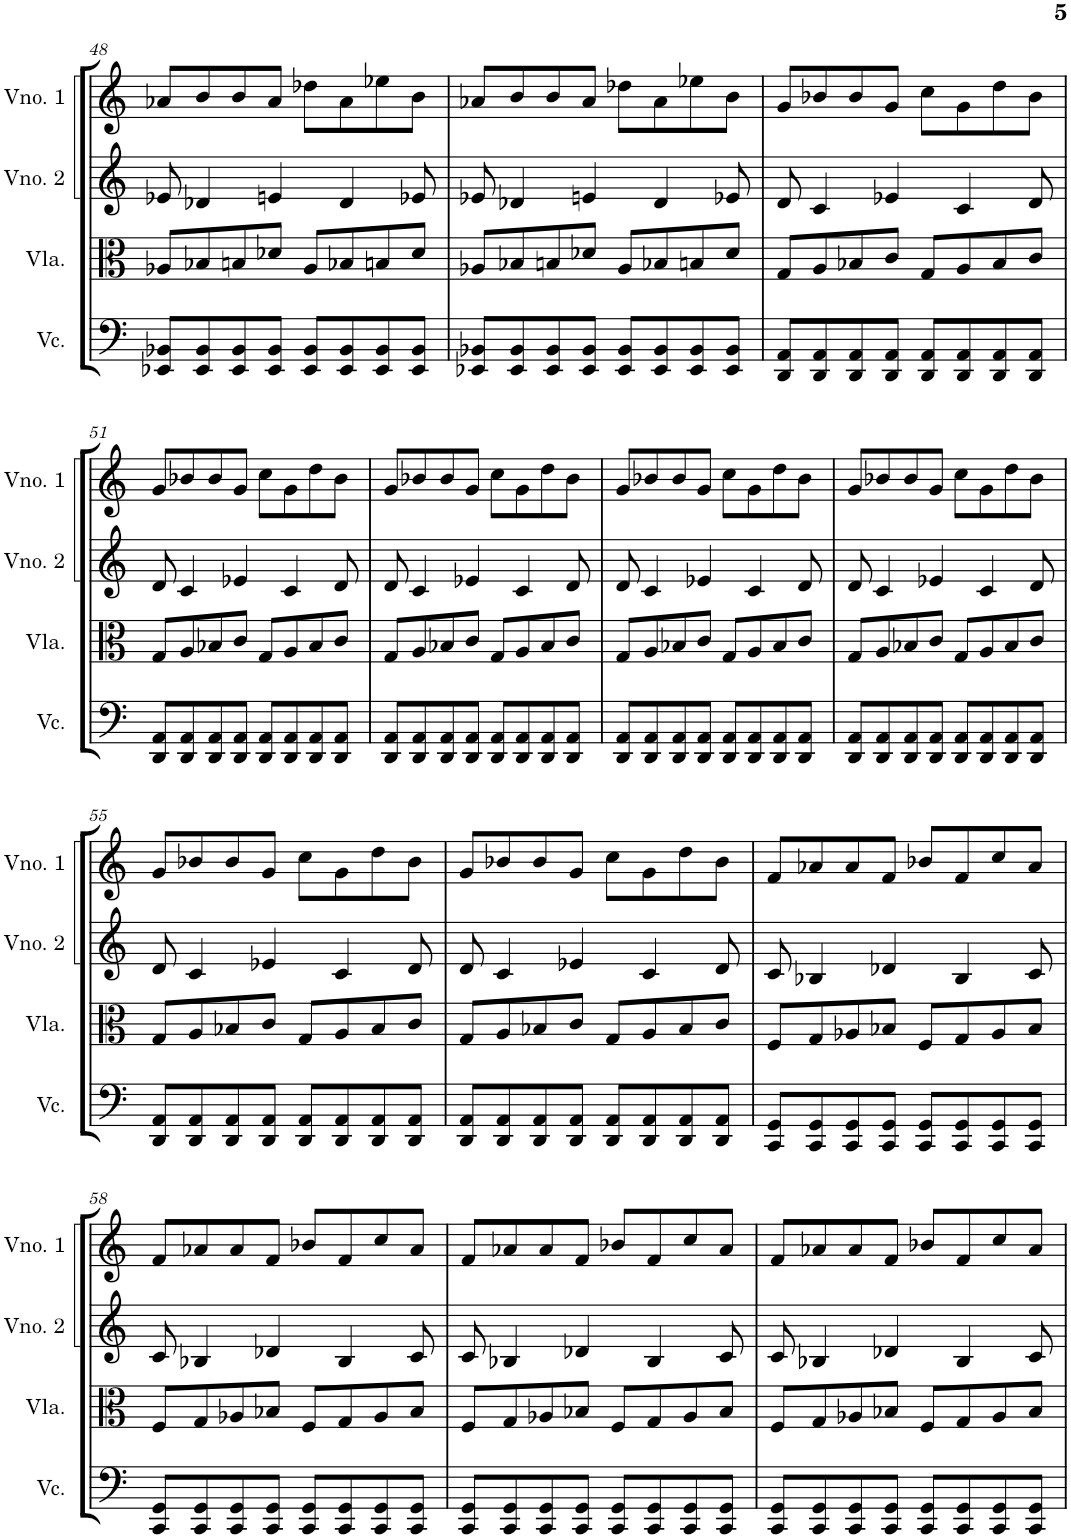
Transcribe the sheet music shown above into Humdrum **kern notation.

**kern	**kern	**kern	**kern
*part4	*part3	*part2	*part1
*staff4	*staff3	*staff2	*staff1
*I"Violoncelo	*I"Viola	*I"Violino 2	*I"Violino 1
*I'Vc.	*I'Vla.	*I'Vno. 2	*I'Vno. 1
!!LO:PB:g=z
*clefF4	*clefC3	*clefG2	*clefG2
*k[]	*k[]	*k[]	*k[]
*M4/4	*M4/4	*M4/4	*M4/4
=48	=48	=48	=48
8EE-X/ 8BB-X/L	8A-X/L	8e-X/	8a-X/L
8EE-/ 8BB-/	8B-X/	4d-X/	8b/
8EE-/ 8BB-/	8Bn/	.	8b/
8EE-/ 8BB-/J	8d-X/J	4en/	8a-/J
8EE-/ 8BB-/L	8A-/L	.	8dd-X\L
8EE-/ 8BB-/	8B-X/	4d-/	8a-\
8EE-/ 8BB-/	8Bn/	.	8ee-X\
8EE-/ 8BB-/J	8d-/J	8e-X/	8b\J
=49	=49	=49	=49
8EE-X/ 8BB-X/L	8A-X/L	8e-X/	8a-X/L
8EE-/ 8BB-/	8B-X/	4d-X/	8b/
8EE-/ 8BB-/	8Bn/	.	8b/
8EE-/ 8BB-/J	8d-X/J	4en/	8a-/J
8EE-/ 8BB-/L	8A-/L	.	8dd-X\L
8EE-/ 8BB-/	8B-X/	4d-/	8a-\
8EE-/ 8BB-/	8Bn/	.	8ee-X\
8EE-/ 8BB-/J	8d-/J	8e-X/	8b\J
=50	=50	=50	=50
8DD/ 8AA/L	8G/L	8d/	8g/L
8DD/ 8AA/	8A/	4c/	8b-X/
8DD/ 8AA/	8B-X/	.	8b-/
8DD/ 8AA/J	8c/J	4e-X/	8g/J
8DD/ 8AA/L	8G/L	.	8cc\L
8DD/ 8AA/	8A/	4c/	8g\
8DD/ 8AA/	8B-/	.	8dd\
8DD/ 8AA/J	8c/J	8d/	8b-\J
!!LO:LB:g=z
=51	=51	=51	=51
8DD/ 8AA/L	8G/L	8d/	8g/L
8DD/ 8AA/	8A/	4c/	8b-X/
8DD/ 8AA/	8B-X/	.	8b-/
8DD/ 8AA/J	8c/J	4e-X/	8g/J
8DD/ 8AA/L	8G/L	.	8cc\L
8DD/ 8AA/	8A/	4c/	8g\
8DD/ 8AA/	8B-/	.	8dd\
8DD/ 8AA/J	8c/J	8d/	8b-\J
=52	=52	=52	=52
8DD/ 8AA/L	8G/L	8d/	8g/L
8DD/ 8AA/	8A/	4c/	8b-X/
8DD/ 8AA/	8B-X/	.	8b-/
8DD/ 8AA/J	8c/J	4e-X/	8g/J
8DD/ 8AA/L	8G/L	.	8cc\L
8DD/ 8AA/	8A/	4c/	8g\
8DD/ 8AA/	8B-/	.	8dd\
8DD/ 8AA/J	8c/J	8d/	8b-\J
=53	=53	=53	=53
8DD/ 8AA/L	8G/L	8d/	8g/L
8DD/ 8AA/	8A/	4c/	8b-X/
8DD/ 8AA/	8B-X/	.	8b-/
8DD/ 8AA/J	8c/J	4e-X/	8g/J
8DD/ 8AA/L	8G/L	.	8cc\L
8DD/ 8AA/	8A/	4c/	8g\
8DD/ 8AA/	8B-/	.	8dd\
8DD/ 8AA/J	8c/J	8d/	8b-\J
=54	=54	=54	=54
8DD/ 8AA/L	8G/L	8d/	8g/L
8DD/ 8AA/	8A/	4c/	8b-X/
8DD/ 8AA/	8B-X/	.	8b-/
8DD/ 8AA/J	8c/J	4e-X/	8g/J
8DD/ 8AA/L	8G/L	.	8cc\L
8DD/ 8AA/	8A/	4c/	8g\
8DD/ 8AA/	8B-/	.	8dd\
8DD/ 8AA/J	8c/J	8d/	8b-\J
!!LO:LB:g=z
=55	=55	=55	=55
8DD/ 8AA/L	8G/L	8d/	8g/L
8DD/ 8AA/	8A/	4c/	8b-X/
8DD/ 8AA/	8B-X/	.	8b-/
8DD/ 8AA/J	8c/J	4e-X/	8g/J
8DD/ 8AA/L	8G/L	.	8cc\L
8DD/ 8AA/	8A/	4c/	8g\
8DD/ 8AA/	8B-/	.	8dd\
8DD/ 8AA/J	8c/J	8d/	8b-\J
=56	=56	=56	=56
8DD/ 8AA/L	8G/L	8d/	8g/L
8DD/ 8AA/	8A/	4c/	8b-X/
8DD/ 8AA/	8B-X/	.	8b-/
8DD/ 8AA/J	8c/J	4e-X/	8g/J
8DD/ 8AA/L	8G/L	.	8cc\L
8DD/ 8AA/	8A/	4c/	8g\
8DD/ 8AA/	8B-/	.	8dd\
8DD/ 8AA/J	8c/J	8d/	8b-\J
=57	=57	=57	=57
8CC/ 8GG/L	8F/L	8c/	8f/L
8CC/ 8GG/	8G/	4B-X/	8a-X/
8CC/ 8GG/	8A-X/	.	8a-/
8CC/ 8GG/J	8B-X/J	4d-X/	8f/J
8CC/ 8GG/L	8F/L	.	8b-X/L
8CC/ 8GG/	8G/	4B-/	8f/
8CC/ 8GG/	8A-/	.	8cc/
8CC/ 8GG/J	8B-/J	8c/	8a-/J
!!LO:LB:g=z
=58	=58	=58	=58
8CC/ 8GG/L	8F/L	8c/	8f/L
8CC/ 8GG/	8G/	4B-X/	8a-X/
8CC/ 8GG/	8A-X/	.	8a-/
8CC/ 8GG/J	8B-X/J	4d-X/	8f/J
8CC/ 8GG/L	8F/L	.	8b-X/L
8CC/ 8GG/	8G/	4B-/	8f/
8CC/ 8GG/	8A-/	.	8cc/
8CC/ 8GG/J	8B-/J	8c/	8a-/J
=59	=59	=59	=59
8CC/ 8GG/L	8F/L	8c/	8f/L
8CC/ 8GG/	8G/	4B-X/	8a-X/
8CC/ 8GG/	8A-X/	.	8a-/
8CC/ 8GG/J	8B-X/J	4d-X/	8f/J
8CC/ 8GG/L	8F/L	.	8b-X/L
8CC/ 8GG/	8G/	4B-/	8f/
8CC/ 8GG/	8A-/	.	8cc/
8CC/ 8GG/J	8B-/J	8c/	8a-/J
=60	=60	=60	=60
8CC/ 8GG/L	8F/L	8c/	8f/L
8CC/ 8GG/	8G/	4B-X/	8a-X/
8CC/ 8GG/	8A-X/	.	8a-/
8CC/ 8GG/J	8B-X/J	4d-X/	8f/J
8CC/ 8GG/L	8F/L	.	8b-X/L
8CC/ 8GG/	8G/	4B-/	8f/
8CC/ 8GG/	8A-/	.	8cc/
8CC/ 8GG/J	8B-/J	8c/	8a-/J
=	=	=	=
*-	*-	*-	*-
